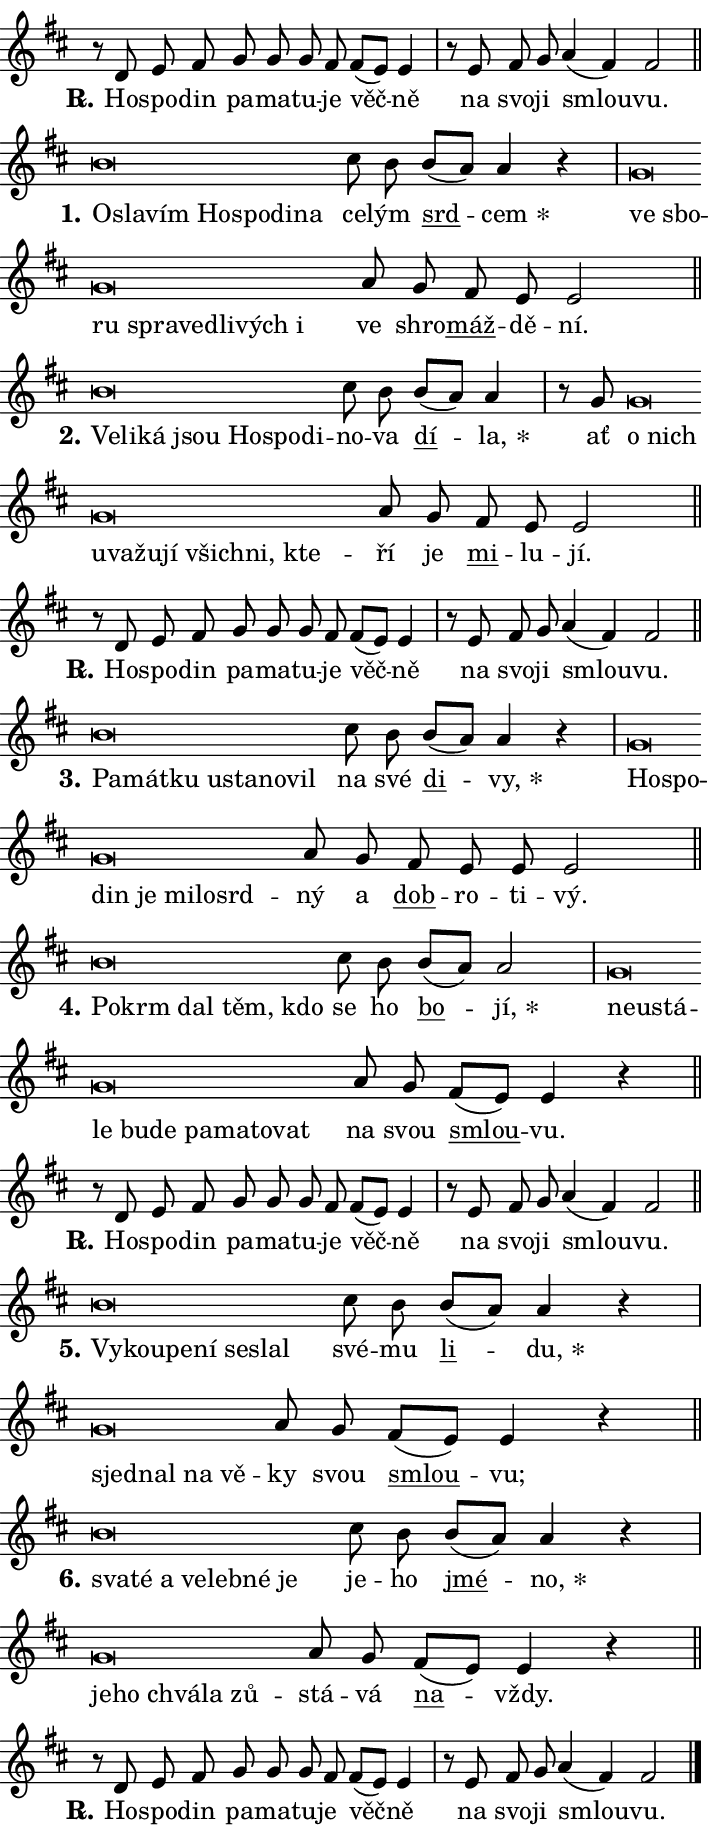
\version "2.24.0"
\header { tagline = "" }
\paper {
  indent = 0\cm
  top-margin = 0\cm
  right-margin = 0.13\cm % to fit lyric hyphens
  bottom-margin = 0\cm
  left-margin = 0\cm
  paper-width = 12\cm
  page-breaking = #ly:one-page-breaking
  system-system-spacing.basic-distance = #11
  score-system-spacing.basic-distance = #11
  ragged-last = ##f
}


%% Author: Thomas Morley
%% https://lists.gnu.org/archive/html/lilypond-user/2020-05/msg00002.html
#(define (line-position grob)
"Returns position of @var[grob} in current system:
   @code{'start}, if at first time-step
   @code{'end}, if at last time-step
   @code{'middle} otherwise
"
  (let* ((col (ly:item-get-column grob))
         (ln (ly:grob-object col 'left-neighbor))
         (rn (ly:grob-object col 'right-neighbor))
         (col-to-check-left (if (ly:grob? ln) ln col))
         (col-to-check-right (if (ly:grob? rn) rn col))
         (break-dir-left
           (and
             (ly:grob-property col-to-check-left 'non-musical #f)
             (ly:item-break-dir col-to-check-left)))
         (break-dir-right
           (and
             (ly:grob-property col-to-check-right 'non-musical #f)
             (ly:item-break-dir col-to-check-right))))
        (cond ((eqv? 1 break-dir-left) 'start)
              ((eqv? -1 break-dir-right) 'end)
              (else 'middle))))

#(define (tranparent-at-line-position vctor)
  (lambda (grob)
  "Relying on @code{line-position} select the relevant enry from @var{vctor}.
Used to determine transparency,"
    (case (line-position grob)
      ((end) (not (vector-ref vctor 0)))
      ((middle) (not (vector-ref vctor 1)))
      ((start) (not (vector-ref vctor 2))))))

noteHeadBreakVisibility =
#(define-music-function (break-visibility)(vector?)
"Makes @code{NoteHead}s transparent relying on @var{break-visibility}"
#{
  \override NoteHead.transparent =
    #(tranparent-at-line-position break-visibility)
#})

#(define delete-ledgers-for-transparent-note-heads
  (lambda (grob)
    "Reads whether a @code{NoteHead} is transparent.
If so this @code{NoteHead} is removed from @code{'note-heads} from
@var{grob}, which is supposed to be @code{LedgerLineSpanner}.
As a result ledgers are not printed for this @code{NoteHead}"
    (let* ((nhds-array (ly:grob-object grob 'note-heads))
           (nhds-list
             (if (ly:grob-array? nhds-array)
                 (ly:grob-array->list nhds-array)
                 '()))
           ;; Relies on the transparent-property being done before
           ;; Staff.LedgerLineSpanner.after-line-breaking is executed.
           ;; This is fragile ...
           (to-keep
             (remove
               (lambda (nhd)
                 (ly:grob-property nhd 'transparent #f))
               nhds-list)))
      ;; TODO find a better method to iterate over grob-arrays, similiar
      ;; to filter/remove etc for lists
      ;; For now rebuilt from scratch
      (set! (ly:grob-object grob 'note-heads)  '())
      (for-each
        (lambda (nhd)
          (ly:pointer-group-interface::add-grob grob 'note-heads nhd))
        to-keep))))

squashNotes = {
  \override NoteHead.X-extent = #'(-0.2 . 0.2)
  \override NoteHead.Y-extent = #'(-0.75 . 0)
  \override NoteHead.stencil =
    #(lambda (grob)
       (let ((pos (ly:grob-property grob 'staff-position)))
         (begin
           (if (< pos -7) (display "ERROR: Lower brevis then expected\n") (display ""))
           (if (<= pos -6) ly:text-interface::print ly:note-head::print))))
}
unSquashNotes = {
  \revert NoteHead.X-extent
  \revert NoteHead.Y-extent
  \revert NoteHead.stencil
}

hideNotes = \noteHeadBreakVisibility #begin-of-line-visible
unHideNotes = \noteHeadBreakVisibility #all-visible

% work-around for resetting accidentals
% https://lilypond.org/doc/v2.23/Documentation/notation/displaying-rhythms#unmetered-music
cadenzaMeasure = {
  \cadenzaOff
  \partial 1024 s1024
  \cadenzaOn
}

#(define-markup-command (accent layout props text) (markup?)
  "Underline accented syllable"
  (interpret-markup layout props
    #{\markup \override #'(offset . 4.3) \underline { #text }#}))

responsum = \markup \concat {
  "R" \hspace #-1.05 \path #0.1 #'((moveto 0 0.07) (lineto 0.9 0.8)) \hspace #0.05 "."
}

spaceSize = #0.6828661417322834 % exact space size for TeX Gyre Schola

\layout {
  \context {
    \Staff
    \remove "Time_signature_engraver"
    \override LedgerLineSpanner.after-line-breaking = #delete-ledgers-for-transparent-note-heads
  }
  \context {
    \Lyrics {
      \override LyricSpace.minimum-distance = \spaceSize
      \override LyricText.font-name = #"TeX Gyre Schola"
      \override LyricText.font-size = 1
      \override StanzaNumber.font-name = #"TeX Gyre Schola Bold"
      \override StanzaNumber.font-size = 1
    }
  }
  \context {
    \Score 
    \override NoteHead.text =
      #(lambda (grob) 
        (let ((pos (ly:grob-property grob 'staff-position)))
          #{\markup {
            \combine
              \halign #-0.55 \raise #(if (= pos -6) 0 0.5) \override #'(thickness . 2) \draw-line #'(3.2 . 0)
              \musicglyph "noteheads.sM1"
          }#}))
  }
}

% magnetic-lyrics.ily
%
%   written by
%     Jean Abou Samra <jean@abou-samra.fr>
%     Werner Lemberg <wl@gnu.org>
%
%   adapted by
%     Jiri Hon <jiri.hon@gmail.com>
%
% Version 2022-Apr-15

% https://www.mail-archive.com/lilypond-user@gnu.org/msg149350.html

#(define (Left_hyphen_pointer_engraver context)
   "Collect syllable-hyphen-syllable occurrences in lyrics and store
them in properties.  This engraver only looks to the left.  For
example, if the lyrics input is @code{foo -- bar}, it does the
following.

@itemize @bullet
@item
Set the @code{text} property of the @code{LyricHyphen} grob between
@q{foo} and @q{bar} to @code{foo}.

@item
Set the @code{left-hyphen} property of the @code{LyricText} grob with
text @q{foo} to the @code{LyricHyphen} grob between @q{foo} and
@q{bar}.
@end itemize

Use this auxiliary engraver in combination with the
@code{lyric-@/text::@/apply-@/magnetic-@/offset!} hook."
   (let ((hyphen #f)
         (text #f))
     (make-engraver
      (acknowledgers
       ((lyric-syllable-interface engraver grob source-engraver)
        (set! text grob)))
      (end-acknowledgers
       ((lyric-hyphen-interface engraver grob source-engraver)
        ;(when (not (grob::has-interface grob 'lyric-space-interface))
          (set! hyphen grob)));)
      ((stop-translation-timestep engraver)
       (when (and text hyphen)
         (ly:grob-set-object! text 'left-hyphen hyphen))
       (set! text #f)
       (set! hyphen #f)))))

#(define (lyric-text::apply-magnetic-offset! grob)
   "If the space between two syllables is less than the value in
property @code{LyricText@/.details@/.squash-threshold}, move the right
syllable to the left so that it gets concatenated with the left
syllable.

Use this function as a hook for
@code{LyricText@/.after-@/line-@/breaking} if the
@code{Left_@/hyphen_@/pointer_@/engraver} is active."
   (let ((hyphen (ly:grob-object grob 'left-hyphen #f)))
     (when hyphen
       (let ((left-text (ly:spanner-bound hyphen LEFT)))
         (when (grob::has-interface left-text 'lyric-syllable-interface)
           (let* ((common (ly:grob-common-refpoint grob left-text X))
                  (this-x-ext (ly:grob-extent grob common X))
                  (left-x-ext
                   (begin
                     ;; Trigger magnetism for left-text.
                     (ly:grob-property left-text 'after-line-breaking)
                     (ly:grob-extent left-text common X)))
                  ;; `delta` is the gap width between two syllables.
                  (delta (- (interval-start this-x-ext)
                            (interval-end left-x-ext)))
                  (details (ly:grob-property grob 'details))
                  (threshold (assoc-get 'squash-threshold details 0.2)))
             (when (< delta threshold)
               (let* (;; We have to manipulate the input text so that
                      ;; ligatures crossing syllable boundaries are not
                      ;; disabled.  For languages based on the Latin
                      ;; script this is essentially a beautification.
                      ;; However, for non-Western scripts it can be a
                      ;; necessity.
                      (lt (ly:grob-property left-text 'text))
                      (rt (ly:grob-property grob 'text))
                      (is-space (grob::has-interface hyphen 'lyric-space-interface))
                      (space (if is-space " " ""))
                      (extra-delta (if is-space spaceSize 0))
                      ;; Append new syllable.
                      (ltrt-space (if (and (string? lt) (string? rt))
                                (string-append lt space rt)
                                (make-concat-markup (list lt space rt))))
                      ;; Right-align `ltrt` to the right side.
                      (ltrt-space-markup (grob-interpret-markup
                               grob
                               (make-translate-markup
                                (cons (interval-length this-x-ext) 0)
                                (make-right-align-markup ltrt-space)))))
                 (begin
                   ;; Don't print `left-text`.
                   (ly:grob-set-property! left-text 'stencil #f)
                   ;; Set text and stencil (which holds all collected
                   ;; syllables so far) and shift it to the left.
                   (ly:grob-set-property! grob 'text ltrt-space)
                   (ly:grob-set-property! grob 'stencil ltrt-space-markup)
                   (ly:grob-translate-axis! grob (- (- delta extra-delta)) X))))))))))


#(define (lyric-hyphen::displace-bounds-first grob)
   ;; Make very sure this callback isn't triggered too early.
   (let ((left (ly:spanner-bound grob LEFT))
         (right (ly:spanner-bound grob RIGHT)))
     (ly:grob-property left 'after-line-breaking)
     (ly:grob-property right 'after-line-breaking)
     (ly:lyric-hyphen::print grob)))

squashThreshold = #0.4

\layout {
  \context {
    \Lyrics
    \consists #Left_hyphen_pointer_engraver
    \override LyricText.after-line-breaking =
      #lyric-text::apply-magnetic-offset!
    \override LyricHyphen.stencil = #lyric-hyphen::displace-bounds-first
    \override LyricText.details.squash-threshold = \squashThreshold
    \override LyricHyphen.minimum-distance = 0
    \override LyricHyphen.minimum-length = \squashThreshold
  }
}

squashText = \override LyricText.details.squash-threshold = 9999
unSquashText = \override LyricText.details.squash-threshold = \squashThreshold

leftText = \override LyricText.self-alignment-X = #LEFT
unLeftText = \revert LyricText.self-alignment-X

starOffset = #(lambda (grob) 
                (let ((x_offset (ly:self-alignment-interface::aligned-on-x-parent grob)))
                  (if (= x_offset 0) 0 (+ x_offset 1.2))))

star = #(define-music-function (syllable)(string?)
"Append star separator at the end of a syllable"
#{
  \once \override LyricText.X-offset = #starOffset
  \lyricmode { \markup {
    #syllable
    \override #'((font-name . "TeX Gyre Schola Bold")) \hspace #0.2 \lower #0.65 \larger "*"
  } }
#})

starAccent = #(define-music-function (syllable)(string?)
"Append star separator at the end of a syllable and make accent"
#{
  \once \override LyricText.X-offset = #starOffset
  \lyricmode { \markup {
    \accent #syllable
    \override #'((font-name . "TeX Gyre Schola Bold")) \hspace #0.2 \lower #0.65 \larger "*"
  } }
#})

breath = #(define-music-function (syllable)(string?)
"Append breathing indicator at the end of a syllable"
#{
  \lyricmode { \markup { #syllable "+" } }
#})

optionalBreath = #(define-music-function (syllable)(string?)
"Append optional breathing indicator at the end of a syllable"
#{
  \lyricmode { \markup { #syllable "(+)" } }
#})


\score {
    <<
        \new Voice = "melody" { \cadenzaOn \key d \major \relative { r8 d' e fis g g g fis \bar "" fis[( e)] e4 \cadenzaMeasure \bar "|" r8 e fis g \bar "" a4( fis) fis2 \cadenzaMeasure \bar "||" \break } }
        \new Lyrics \lyricsto "melody" { \lyricmode { \set stanza = \responsum
Ho -- spo -- din pa -- ma -- tu -- je věč -- ně na svo -- ji smlou -- vu. } }
    >>
    \layout {}
}

\score {
    <<
        \new Voice = "melody" { \cadenzaOn \key d \major \relative { \squashNotes b'\breve*1/16 \hideNotes \breve*1/16 \bar "" \breve*1/16 \bar "" \breve*1/16 \bar "" \breve*1/16 \bar "" \breve*1/16 \breve*1/16 \bar "" \unHideNotes \unSquashNotes cis8 b \bar "" b[( a)] a4 r \cadenzaMeasure \bar "|" \squashNotes g\breve*1/16 \hideNotes \breve*1/16 \bar "" \breve*1/16 \bar "" \breve*1/16 \bar "" \breve*1/16 \bar "" \breve*1/16 \bar "" \breve*1/16 \breve*1/16 \bar "" \unHideNotes \unSquashNotes a8 g \bar "" fis e e2 \cadenzaMeasure \bar "||" \break } }
        \new Lyrics \lyricsto "melody" { \lyricmode { \set stanza = "1."
\leftText O -- \squashText sla -- vím Ho -- spo -- di -- na \unLeftText \unSquashText ce -- lým \markup \accent srd -- \star cem \leftText ve \squashText sbo -- ru spra -- ve -- dli -- vých i \unLeftText \unSquashText ve shro -- \markup \accent máž -- dě -- ní. } }
    >>
    \layout {}
}

\score {
    <<
        \new Voice = "melody" { \cadenzaOn \key d \major \relative { \squashNotes b'\breve*1/16 \hideNotes \breve*1/16 \bar "" \breve*1/16 \bar "" \breve*1/16 \bar "" \breve*1/16 \bar "" \breve*1/16 \breve*1/16 \bar "" \unHideNotes \unSquashNotes cis8 b \bar "" b[( a)] a4 \cadenzaMeasure \bar "|" r8 g8 \squashNotes g\breve*1/16 \hideNotes \breve*1/16 \bar "" \breve*1/16 \bar "" \breve*1/16 \bar "" \breve*1/16 \bar "" \breve*1/16 \bar "" \breve*1/16 \bar "" \breve*1/16 \breve*1/16 \bar "" \unHideNotes \unSquashNotes a8 g \bar "" fis e e2 \cadenzaMeasure \bar "||" \break } }
        \new Lyrics \lyricsto "melody" { \lyricmode { \set stanza = "2."
\leftText Ve -- \squashText li -- ká jsou Ho -- spo -- di -- \unLeftText \unSquashText no -- va \markup \accent dí -- \star la, ať \leftText o \squashText nich u -- va -- žu -- jí všich -- ni, kte -- \unLeftText \unSquashText ří je \markup \accent mi -- lu -- jí. } }
    >>
    \layout {}
}

\score {
    <<
        \new Voice = "melody" { \cadenzaOn \key d \major \relative { r8 d' e fis g g g fis \bar "" fis[( e)] e4 \cadenzaMeasure \bar "|" r8 e fis g \bar "" a4( fis) fis2 \cadenzaMeasure \bar "||" \break } }
        \new Lyrics \lyricsto "melody" { \lyricmode { \set stanza = \responsum
Ho -- spo -- din pa -- ma -- tu -- je věč -- ně na svo -- ji smlou -- vu. } }
    >>
    \layout {}
}

\score {
    <<
        \new Voice = "melody" { \cadenzaOn \key d \major \relative { \squashNotes b'\breve*1/16 \hideNotes \breve*1/16 \bar "" \breve*1/16 \bar "" \breve*1/16 \bar "" \breve*1/16 \bar "" \breve*1/16 \breve*1/16 \bar "" \unHideNotes \unSquashNotes cis8 b \bar "" b[( a)] a4 r \cadenzaMeasure \bar "|" \squashNotes g\breve*1/16 \hideNotes \breve*1/16 \bar "" \breve*1/16 \bar "" \breve*1/16 \bar "" \breve*1/16 \bar "" \breve*1/16 \breve*1/16 \bar "" \unHideNotes \unSquashNotes a8 g \bar "" fis e e e2 \cadenzaMeasure \bar "||" \break } }
        \new Lyrics \lyricsto "melody" { \lyricmode { \set stanza = "3."
\leftText Pa -- \squashText mát -- ku u -- sta -- no -- vil \unLeftText \unSquashText na své \markup \accent di -- \star vy, \leftText Ho -- \squashText spo -- din je mi -- lo -- srd -- \unLeftText \unSquashText ný a \markup \accent dob -- ro -- ti -- vý. } }
    >>
    \layout {}
}

\score {
    <<
        \new Voice = "melody" { \cadenzaOn \key d \major \relative { \squashNotes b'\breve*1/16 \hideNotes \breve*1/16 \bar "" \breve*1/16 \bar "" \breve*1/16 \breve*1/16 \bar "" \unHideNotes \unSquashNotes cis8 b \bar "" b[( a)] a2 \cadenzaMeasure \bar "|" \squashNotes g\breve*1/16 \hideNotes \breve*1/16 \bar "" \breve*1/16 \bar "" \breve*1/16 \bar "" \breve*1/16 \bar "" \breve*1/16 \bar "" \breve*1/16 \bar "" \breve*1/16 \bar "" \breve*1/16 \breve*1/16 \bar "" \unHideNotes \unSquashNotes a8 g \bar "" fis[( e)] e4 r \cadenzaMeasure \bar "||" \break } }
        \new Lyrics \lyricsto "melody" { \lyricmode { \set stanza = "4."
\leftText Po -- \squashText krm dal těm, kdo \unLeftText \unSquashText se ho \markup \accent bo -- \star jí, \leftText ne -- \squashText u -- stá -- le bu -- de pa -- ma -- to -- vat \unLeftText \unSquashText na svou \markup \accent smlou -- vu. } }
    >>
    \layout {}
}

\score {
    <<
        \new Voice = "melody" { \cadenzaOn \key d \major \relative { r8 d' e fis g g g fis \bar "" fis[( e)] e4 \cadenzaMeasure \bar "|" r8 e fis g \bar "" a4( fis) fis2 \cadenzaMeasure \bar "||" \break } }
        \new Lyrics \lyricsto "melody" { \lyricmode { \set stanza = \responsum
Ho -- spo -- din pa -- ma -- tu -- je věč -- ně na svo -- ji smlou -- vu. } }
    >>
    \layout {}
}

\score {
    <<
        \new Voice = "melody" { \cadenzaOn \key d \major \relative { \squashNotes b'\breve*1/16 \hideNotes \breve*1/16 \bar "" \breve*1/16 \bar "" \breve*1/16 \bar "" \breve*1/16 \breve*1/16 \bar "" \unHideNotes \unSquashNotes cis8 b \bar "" b[( a)] a4 r \cadenzaMeasure \bar "|" \squashNotes g\breve*1/16 \hideNotes \breve*1/16 \bar "" \breve*1/16 \breve*1/16 \bar "" \unHideNotes \unSquashNotes a8 g \bar "" fis[( e)] e4 r \cadenzaMeasure \bar "||" \break } }
        \new Lyrics \lyricsto "melody" { \lyricmode { \set stanza = "5."
\leftText Vy -- \squashText kou -- pe -- ní se -- slal \unLeftText \unSquashText své -- mu \markup \accent li -- \star du, \leftText sjed -- \squashText nal na vě -- \unLeftText \unSquashText ky svou \markup \accent smlou -- vu; } }
    >>
    \layout {}
}

\score {
    <<
        \new Voice = "melody" { \cadenzaOn \key d \major \relative { \squashNotes b'\breve*1/16 \hideNotes \breve*1/16 \bar "" \breve*1/16 \bar "" \breve*1/16 \bar "" \breve*1/16 \bar "" \breve*1/16 \breve*1/16 \bar "" \unHideNotes \unSquashNotes cis8 b \bar "" b[( a)] a4 r \cadenzaMeasure \bar "|" \squashNotes g\breve*1/16 \hideNotes \breve*1/16 \bar "" \breve*1/16 \bar "" \breve*1/16 \breve*1/16 \bar "" \unHideNotes \unSquashNotes a8 g \bar "" fis[( e)] e4 r \cadenzaMeasure \bar "||" \break } }
        \new Lyrics \lyricsto "melody" { \lyricmode { \set stanza = "6."
\leftText sva -- \squashText té a ve -- leb -- né je \unLeftText \unSquashText je -- ho \markup \accent jmé -- \star no, \leftText je -- \squashText ho chvá -- la zů -- \unLeftText \unSquashText stá -- vá \markup \accent na -- vždy. } }
    >>
    \layout {}
}

\score {
    <<
        \new Voice = "melody" { \cadenzaOn \key d \major \relative { r8 d' e fis g g g fis \bar "" fis[( e)] e4 \cadenzaMeasure \bar "|" r8 e fis g \bar "" a4( fis) fis2 \cadenzaMeasure \bar "||" \break } \bar "|." }
        \new Lyrics \lyricsto "melody" { \lyricmode { \set stanza = \responsum
Ho -- spo -- din pa -- ma -- tu -- je věč -- ně na svo -- ji smlou -- vu. } }
    >>
    \layout {}
}
